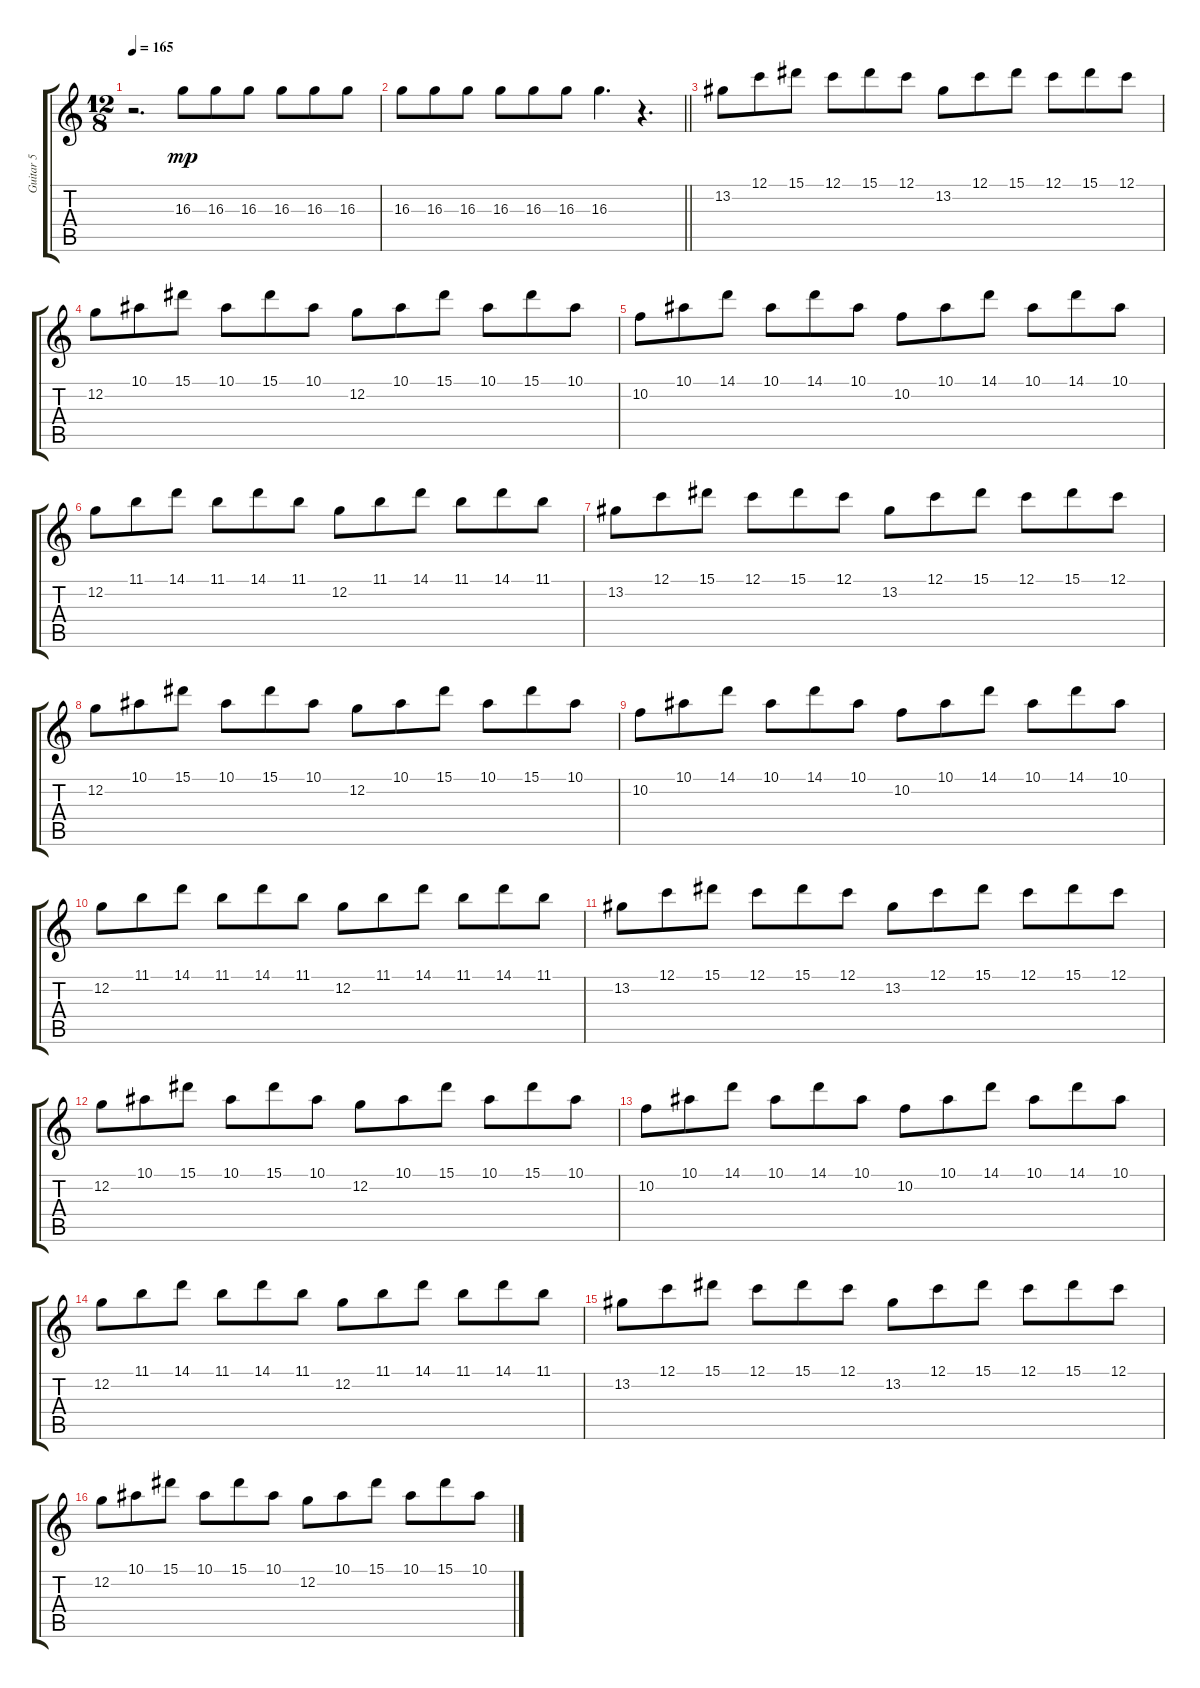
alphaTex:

\track ("Guitar 5" "Guitar 5") {instrument distortionguitar}
\staff {score tabs}
\tuning (C4 G3 Eb3 Bb2 F2 C2) {hide}
\ts (12 8)
\tempo 165
\clef g2
\ks c
r.2{d dy mp} 16.3.8 16.3.8 16.3.8 16.3.8 16.3.8 16.3.8 |
\barLineRight lightlight
16.3.8 16.3.8 16.3.8 16.3.8 16.3.8 16.3.8 16.3.4{d} r.4{d} |
\section ("" "")
13.2.8{volume 0} 12.1.8{volume 8} 15.1.8 12.1.8 15.1.8 12.1.8 13.2.8 12.1.8 15.1.8 12.1.8 15.1.8 12.1.8 |
12.2.8 10.1.8 15.1.8 10.1.8 15.1.8 10.1.8 12.2.8 10.1.8 15.1.8 10.1.8 15.1.8 10.1.8 |
10.2.8 10.1.8 14.1.8 10.1.8 14.1.8 10.1.8 10.2.8 10.1.8 14.1.8 10.1.8 14.1.8 10.1.8 |
12.2.8 11.1.8 14.1.8 11.1.8 14.1.8 11.1.8 12.2.8 11.1.8 14.1.8 11.1.8 14.1.8 11.1.8 |
13.2.8 12.1.8 15.1.8 12.1.8 15.1.8 12.1.8 13.2.8 12.1.8 15.1.8 12.1.8 15.1.8 12.1.8 |
12.2.8 10.1.8 15.1.8 10.1.8 15.1.8 10.1.8 12.2.8 10.1.8 15.1.8 10.1.8 15.1.8 10.1.8 |
10.2.8 10.1.8 14.1.8 10.1.8 14.1.8 10.1.8 10.2.8 10.1.8 14.1.8 10.1.8 14.1.8 10.1.8 |
12.2.8 11.1.8 14.1.8 11.1.8 14.1.8 11.1.8 12.2.8 11.1.8 14.1.8 11.1.8 14.1.8 11.1.8 |
13.2.8 12.1.8 15.1.8 12.1.8 15.1.8 12.1.8 13.2.8 12.1.8 15.1.8 12.1.8 15.1.8 12.1.8 |
12.2.8 10.1.8 15.1.8 10.1.8 15.1.8 10.1.8 12.2.8 10.1.8 15.1.8 10.1.8 15.1.8 10.1.8 |
10.2.8 10.1.8 14.1.8 10.1.8 14.1.8 10.1.8 10.2.8 10.1.8 14.1.8 10.1.8 14.1.8 10.1.8 |
12.2.8 11.1.8 14.1.8 11.1.8 14.1.8 11.1.8 12.2.8 11.1.8 14.1.8 11.1.8 14.1.8 11.1.8 |
13.2.8 12.1.8 15.1.8 12.1.8 15.1.8 12.1.8 13.2.8 12.1.8 15.1.8 12.1.8 15.1.8 12.1.8 |
12.2.8 10.1.8 15.1.8 10.1.8 15.1.8 10.1.8 12.2.8 10.1.8 15.1.8 10.1.8 15.1.8 10.1.8
